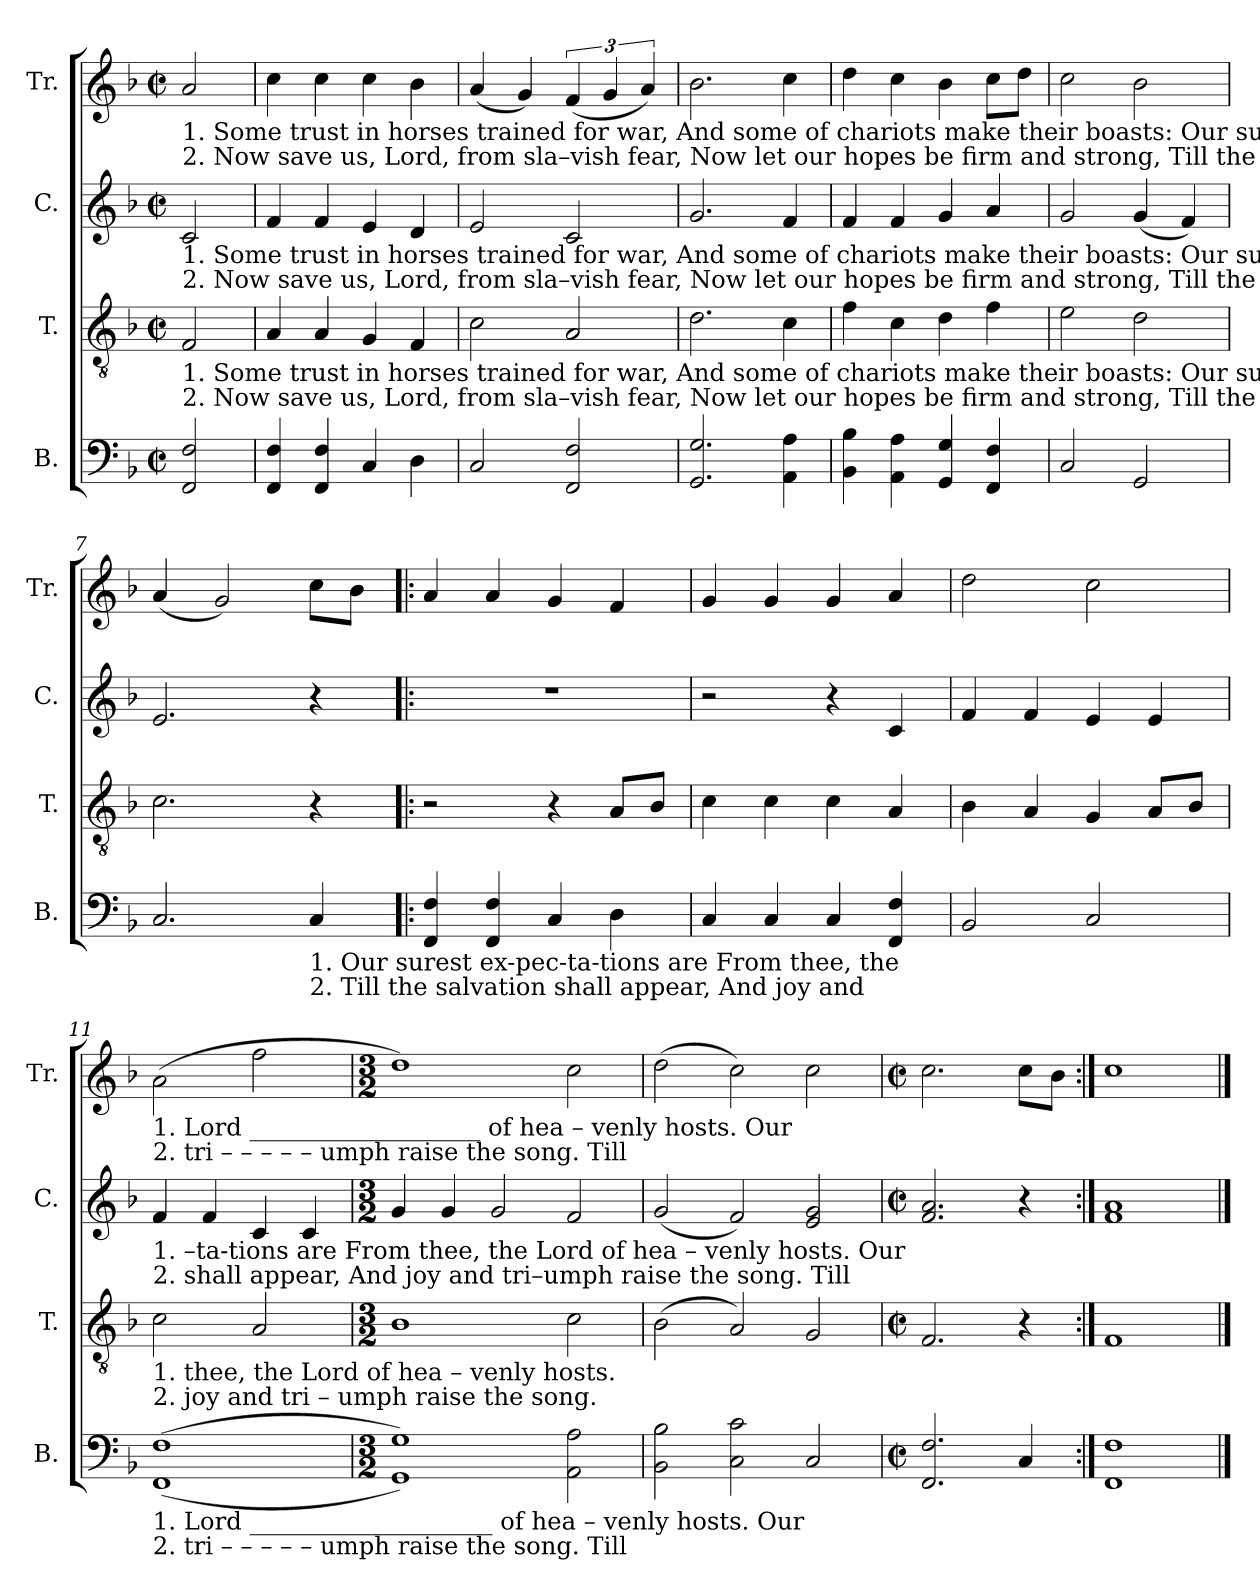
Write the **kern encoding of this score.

**kern	**kern	**kern	**kern
*part4	*part3	*part2	*part1
*staff4	*staff3	*staff2	*staff1
*I"B.	*I"T.	*I"C.	*I"Tr.
*I'B.	*I'T.	*I'C.	*I'Tr.
*clefF4	*clefGv2	*clefG2	*clefG2
*k[b-]	*k[b-]	*k[b-]	*k[b-]
*M2/2	*M2/2	*M2/2	*M2/2
*met(c|)	*met(c|)	*met(c|)	*met(c|)
*MM130	*MM130	*MM130	*MM130
=1	=1	=1	=1
!	!	!	!LO:TX:b:t=1. Some trust in horses trained for      war,  And some of chariots make their boasts&colon; Our      surest  ex-pec-ta-tions are  From thee, the
!	!	!	!LO:TX:b:t=2. Now save us, Lord, from sla–vish  fear,  Now  let  our  hopes  be firm and strong,  Till       the  salvation shall appear, And  joy     and
!	!	!LO:TX:b:t=1. Some trust in horses trained for      war,  And some of chariots make their boasts&colon;                                                              Our  surest  ex–pec–	!
!	!	!LO:TX:b:t=2. Now save us, Lord, from sla–vish  fear,  Now  let  our  hopes  be firm and strong,                                                              Till  the sal–va–tion	!
!	!LO:TX:b:t=1. Some trust in horses trained for      war,  And some of chariots make their boasts&colon;                                  Our  surest ex-pec-ta-tions are  From	!	!
!	!LO:TX:b:t=2. Now save us, Lord, from sla–vish  fear,  Now  let  our  hopes  be firm and strong,                                   Till  the salvation shall appear,  And	!	!
2FF/ 2F/	2F/	2c/	2a/
=2	=2	=2	=2
4FF/ 4F/	4A/	4f/	4cc\
4FF/ 4F/	4A/	4f/	4cc\
4C/	4G/	4e/	4cc\
4D\	4F/	4d/	4b-\
=3	=3	=3	=3
2C/	2c\	2e/	(4a/
.	.	.	4g/)
2FF/ 2F/	2A/	2c/	(6f/
.	.	.	6g/
.	.	.	6a/)
=4	=4	=4	=4
2.GG/ 2.G/	2.d\	2.g/	2.b-\
4AA\ 4A\	4c\	4f/	4cc\
=5	=5	=5	=5
4BB-\ 4B-\	4f\	4f/	4dd\
4AA\ 4A\	4c\	4f/	4cc\
4GG/ 4G/	4d\	4g/	4b-\
4FF/ 4F/	4f\	4a/	8cc\L
.	.	.	8dd\J
=6	=6	=6	=6
2C/	2e\	2g/	2cc\
2GG/	2d\	(4g/	2b-\
.	.	4f/)	.
=7	=7	=7	=7
2.C/	2.c\	2.e/	(4a/
.	.	.	2g/)
!LO:TX:b:t=1. Our     surest  ex-pec-ta-tions are From  thee,  the	!	!	!
!LO:TX:b:t=2. Till      the salvation shall appear, And     joy     and	!	!	!
4C/	4r	4r	8cc\L
.	.	.	8b-\J
=8!|:	=8!|:	=8!|:	=8!|:
4FF/ 4F/	2r	1r	4a/
4FF/ 4F/	.	.	4a/
4C/	4r	.	4g/
4D\	8A/L	.	4f/
.	8B-/J	.	.
=9	=9	=9	=9
4C/	4c\	2r	4g/
4C/	4c\	.	4g/
4C/	4c\	4r	4g/
4FF/ 4F/	4A/	4c/	4a/
=10	=10	=10	=10
2BB-/	4B-\	4f/	2dd\
.	4A/	4f/	.
2C/	4G/	4e/	2cc\
.	8A/L	4e/	.
.	8B-/J	.	.
!!LO:LB:g=z
=11	=11	=11	=11
!	!	!	!LO:TX:b:t=1. Lord ___________________    of       hea     –      venly        hosts.     Our
!	!	!	!LO:TX:b:t=2. tri      –        –        –        –        –     umph   raise            the            song.      Till
!	!	!LO:TX:b:t=1. –ta-tions are  From   thee, the Lord  of     hea    –     venly         hosts.  Our	!
!	!	!LO:TX:b:t=2. shall  appear,  And      joy   and  tri–umph  raise           the            song.   Till	!
!	!LO:TX:b:t=1. thee,       the                 Lord              of        hea    –     venly         hosts.	!	!
!	!LO:TX:b:t=2. joy          and                 tri        –      umph   raise           the            song.	!	!
!LO:TX:b:t=1. Lord ____________________  of        hea      –     venly         hosts.    Our	!	!	!
!LO:TX:b:t=2.  tri     –        –        –        –        –     umph    raise            the             song.     Till	!	!	!
(>(1FF 1F	2c\	4f/	(2a\
.	.	4f/	.
.	2A/	4c/	2ff\
.	.	4c/	.
=12	=12	=12	=12
*M3/2	*M3/2	*M3/2	*M3/2
1GG 1G))	1B-	4g/	1dd)
.	.	4g/	.
.	.	2g/	.
2AA\ 2A\	2c\	2f/	2cc\
=13	=13	=13	=13
2BB-\ 2B-\	(2B-\	(2g/	(2dd\
2C\ 2c\	2A/)	2f/)	2cc\)
2C/	2G/	2e/ 2g/	2cc\
=14	=14	=14	=14
*M2/2	*M2/2	*M2/2	*M2/2
*met(c|)	*met(c|)	*met(c|)	*met(c|)
2.FF/ 2.F/	2.F/	2.f/ 2.a/	2.cc\
4C/	4r	4r	8cc\L
.	.	.	8b-\J
=15:|!	=15:|!	=15:|!	=15:|!
1FF 1F	1F	1f 1a	1cc
==	==	==	==
*-	*-	*-	*-
